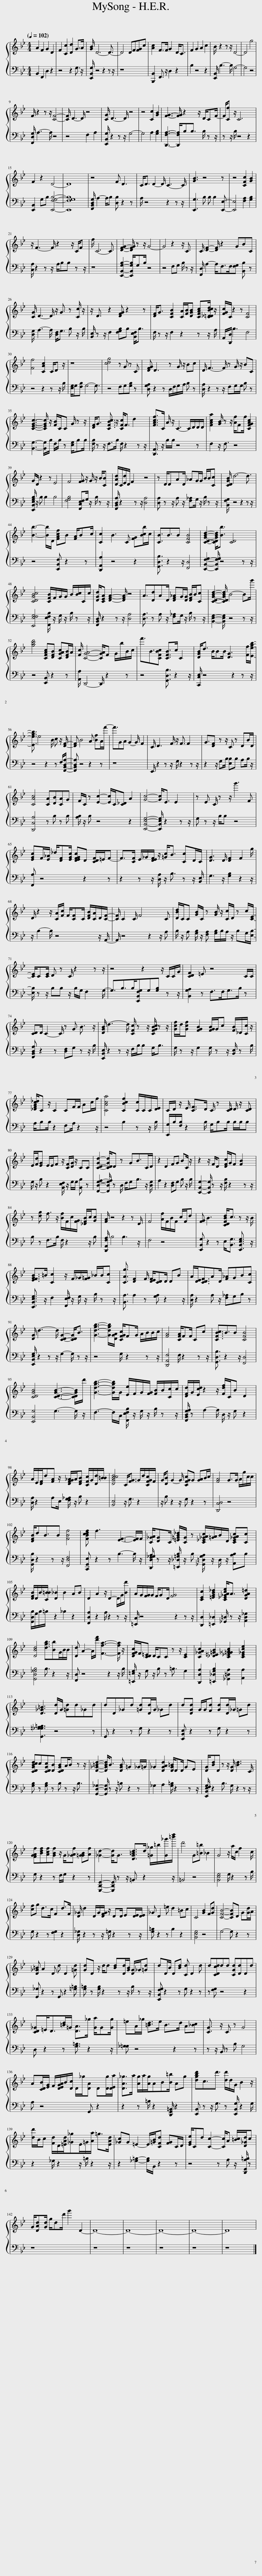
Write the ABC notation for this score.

X:1
%%score { 1 | 2 }
L:1/8
Q:1/4=102
M:4/4
I:linebreak $
K:Bb
V:1 treble
V:2 bass
V:1
 A2 F2 G2 D2 | F2 [Cc]2 [Dd]2 G>A | [GB]/ D6- D3/2- | D4 DF[FG]c | [Ac]2 F>F G2 D<C | %5
 F2 G2 A2 c2 | B/ z2 z z/ D4- | D4 g4 |$ F/ z2 z z/ [CF]4- | [CF]/ D3- D/ z4 | %10
 [CG]/ D3- D/ z4 | z4 [Cc]2 [GB]2 | [FG]3- [FG]/ z2 z/ D/CF/- | F/[Cf] z/ C6 |$ F2 z2 D4- | %15
 D8 | z4 F D3 | C<D D2- D/ C3- C/ | [GB]3 z4 z | z4 [CFc]2 [GB]2 |$ %20
 z/ F3- F/ z2 z/ C/F | f/ C6- C3/2 | [DFG]2- [DFG]/ z z/ G4- | G4 z2 z/ C3/2 | C/ [DF]2- [DF]/ z2 GBC |$ %25
 [CG]/ D3- D/ z/ G3/2 z [Cc]/ z/ | z/ D3/2 z2 [DFG] z2 z | [DF]<G [CFB]2 [CA]/[FB]/[DGB] [CFAc][C_D=DBcd]/ z/ | [FGc]/C/ z2 z [CF]4 |$ [Ff]4 [CAc]2 C/D z/ | %30
 z8 | [cdg]4 z G z C | [DFG] D3 z G/ z/ Bc | D/ F3- F/ z G/ z/ BC |$ [CEGc]3- [CEGc]/ z/ [FB]/C/C G/ z z/ | %35
 [DF]<G [CFBc]3/2 z/ [CFc]<F d2 | [FAcf]>C A/ z/ C3- C/D/D/D/ | [FAca]2 [GB]/ z z/ [Af]/Ff/ [CFGAc]2 |$ G/D/ z2 z E4 | F4 [FG] z/ G/ z/ B/[CB] | %40
 [DAd]/C/[Ed]/D/ F2 z4 | z D/DAD/ _AG/G/ B/B/[Cc] | [CDGB]/ d6- d3/2 |$ [Bb]3- [Bb]/D/ [FAcf]B [FA]/Bc/ | [Cc]2 B3 C [FG][Bcb]/c/ | %45
 [CB]3/2B3/2B [CFB]4 | [CDGBd]2- [CDGBd]<[Bb] [CD]4 |$ [CDGBc]4 [CFB]/F/G/G/ B/[Bc]/C/c/ | [DGd]/[CEA] [DFA]2- [DFA]/ z4 | A3/2[Dd]AD/ [DF_A]G/[DG]/ [DFB]/B/[Cc] | %50
 [CDGBd]2- [CDGBd]/ B4- Bg'/ |$ [gbd']4 [CFAc][DFB] [CGAc][DFB]/A/ | [Fc]/ [CGA]4- [CGA]/F G/b/B/c/ | f'3/2B3/2[CFBc] [CFB]>c C2 | [DGB]<d B/BB/ [DG]3 [Ff]/[Eegb]/- |$ %55
 [Eegb]3/2 e4 B/ c z/ [DF]/- | [DF] B4 A [Bf]A/f'/- | f'3/2GA G2- G/ F2 | C/ D3 F/ z/ F3/2 F2 | G3/2[DF] z z/ C z DB/D/ |$ %60
 [CAc]4 [CA][DB][CA]G | F/C/ z [Ec]2- [Ec]/C/[C_D] A2 | [Gc]4- [Gc]<E E2 | z E C/ z z/ g'3 F |$ [EGc]F/[E_A]/ _d/[DF][EGc]/ [DEFGc]D [CDF]/=E/F- | %65
 F>[CF] E/_G/[DEF]/ z/ [=Gc]<B [Cc]D/C/ | [DG]3 D/ [DF]2 F2 g/ |$ D/ z2 z/ [CA]/[Fc]/ F/[CF]C/ [DFB]/[CA]/D/[CF]/- | [CF]/ C2 C/ F4 C | [DBd]/C/C [GB]/C/ z [GB]/ z/ [Cc]/D/ z c/[CE]/- |$ %70
 [CE]/C[CE]/ D z C/ z2 z z/ | z4 z2 z/ C/C/G/ | [CDF]2 =E z4 C/C/ |$ [CD]D/ C2- C/ z G B3/2 z/ | [DGB]/ d3- d/ [CFc]/ z z/ [CFGBc]/ z z/ | %75
 [Gcf]/d/[Gcf] [FGB]2 [FGB]/G/c [FB]/_D/[Cc]/ z/ |$ [_DFAc_d]/C z/ C2 CF/F/ Ac/f/ | [CAca]4 [CBcf]2 [Cc]/C/C/[DE]/ | C/D/ z/ E/ [CF]>D C/ z [CD]/ D/ z/ [CD] |$ E/[Fd]/[EG] E/E/F z/ [CF]/[DG]/ z/ CC | %80
 [CDGd]2- [CDGd]/D z GB>CD/ | z2 D2 FG BC/ z/ | z2 z/ F/D [DFc]/G/F [FB]2 |$ z [dg] f3/2 z/ [Bf]/F/c/[FG]/ [_DFB]/c/[Gc] | [FA]/ z4 z2 z D/ | %85
 F4 [Af]/F/B/F/ c/F/d | [FG] B3 [CDFBd]<c z z/ B/ |$ [EFGB]>=B [Cc]2 z/ F/_G/[F=G]/ _B/B/[Cc] | [CAg]3/2 [DF]2 F/ [DEF]/[CD]D/ DB | A/[DE]<[CDF]AD/ [F_A]GB[Cc] |$ %90
 [DG]/ d3- d/ [CDG]2- [CDG]<B | [Gdgb]3- [Gdgb]/[DGA]/ [CFGc]/FG/ A/B/B/c/ | [FA]4 [CFA]/FF/ Cc | [CFBc]3/2B3/2B [CFB]4 |$ [CDGB]4 [CDGB]3- [CDGB]/d'/ | %95
 [Gdgb]3- [Gdgb]/G/ [Ee]/F/G/[FG]/ [FB]/B/[Cc]/c/ | [DFd]/G/[Ecd]/ z2 z/ [Fdf]/C/B D2 |$ A/E/[DF]/d[FA] z/ [DFG_A]/A/[DFB] [CFc]/G/[Dd]/[B=B]/ | [DGBcd]4 C<[FG] G/d/[CFGc]/F/ | G/[DB] G2- G/ [CFGc]G [GA]B/c/ | %100
 [FA]4 G>G A/g/c/c/ |$ [DFB]/dB3/2B [FBf]4 | [FBcdf] f3 [EF]3- [EF]/F/ | [C_GA]/[DG]C/ [=E=GB_d]/[CG]/ z [C_E_GAc]/[=GA]/B/D/ [CE_GAc][Cc] |$ [DFB]/D/B/[CB=B]/ [D_B]2 B2 AB | %105
 D2 A2 z/ D2- D/G/[Bd']/ | A/G/[FG]/G/ F/GD/ [FG]4 | [CEc]2 [=EGB_d]2 [C_E_GAce]<A [DGA=d]2 |$ [DBd]4 [dgb]3/2[Bb]G/B/B/ | [Dd] A2- A/[d'f']/ [Ffa]3- [Ffa]/ z/ | %110
 [DFGc]/F/[CD=E] D/CC z z/ [CE]2 | [C_GAc]2 [_D=E=GB]2 [C_E_G=GAc]2 [CE_Gce]2 |$ [D_G=B]3 [Dd]/G/ [=Gd]d_Gd | dD_Gd [=Gd][Dd]/G/ _Gd | d[DGd] G/G/[Fd] [Gd][Dd]/_G/ =Gd |$ %115
 [CDGBcd]c[CDGc][DB] [CDGB]A/B z z/ | [D_G=Bd]2- [DGBd]<B [DGB] =G2 _G/=G/ | _G2 [DGAd]2 [DG=B]/DD/ GE | [DG]/[Bd]D z z/ [DG]/ [Bd]3 C/ |$ [FGAf][Bdf][Acf][GBf] z/ G/[_GAf] [G=GB][Af] | %120
 [_Gd]2- [Gd]<G [DG=Bd]>d [=G_g]/=b/[G_g']/[=b'd'']/ | d'4 G[=B=b] _B2 | G4 z/ a/c/ f2 c/ |$ [cf]g d>c F2 d>F | [D_G]/ d2 D/G/[DFG]/ z/ DD/ E[DE]/[DE]/ | %125
 _G D2 =e d2 =Bc | C4 [GB]2 F[Gd] | [CFB]4- [CFB]D G[Gd]/A/ |$ [D_G=B] A2 D d D2 [=Gd] | [Gd]D z/ d/d [Bd][Dd]/[GB]/ [DG]/_G/[=Gd] | %130
 dD/B/ D[Bd] [Cd] D2 d | d[CDcd]dd [CGd][Dd]Dd |$ [CD_G]=E<D[=Bd]/=G/ [DA]>_g [Ga]/G[Gg]/ | =eA/_g/ [=Bd]>e B>d A[_Bc] | [CG]3/2 z/ C z G4 |$ %135
 A[CDB]/[EG]/ F/[DEGA]/B/[Dc]/ D/_g/[DA] D[Dg]/[DEa]/ | [DA_g]>a [Ag]/a/[Ag]/AB[B=b]/ Ag | [dgbd']c3/2d'3/2 [dd']/d/G/ B2 z/ |$ [dd']/B/c [Fd]/D/[=EAd]/[_G_g]E/=G/[Aa]/ =g>[EAd] | [_Gc]G =E2- E/[=GB]/[CFd] [FG]C/D/ | %140
 [EGe]/Cd [Cc]2- [Cc]/A [=Bc]/[D_Gd]/c |$ G/[DAd][Gd]/ g/dd'/ g'2 D2- | D8- | D8- | D8- | %145
 D8- | D8 | %147
V:2
 B,,2 F,,2 D,2 z2 | z4 z2 G,3/2 z/ | [E,,B,,G,]/ z4 z2 z z/ | z8 | [B,,,B,,]2 F,,3/2 z/ D,2 z2 | %5
 B,2 z4 z2 | [E,,B,,]/ B,3- B,/ G,4- | G,4 z4 |$ [F,,D,G,]/ A,3- A,/ z4 | z4 F,2 A,2 | %10
 [E,,B,,G,]/ z2 z z/ G,4- | G,4 A,2 [G,B,]2 | [D,,F,A,]3- [D,,F,A,]/B,B,3/2 B,/ z z/ | z z/ B,/ z4 z2 |$ [E,,B,,]2 G,B, [E,,F,G,B,]4- | %15
 [E,,F,G,B,]8 | [F,,B,,D,G,]/ A,2- A,/B, [D,B,] z2 z | A,/ z4 z2 z z/ | [E,,G,]3 B, B, B,2 [E,,E,]- | [E,,E,]4 [F,A,]2 [G,B,]2 |$ %20
 [C,A,]/ z2 z z/ A,/B,B, z z/ | z8 | [E,,B,,G,B,]2- [E,,B,,G,B,]/G,B,/ z4 | z4 F,G, B,/ z z/ | [F,,D,]/ A,2- A,<F,F,/[F,G,] [B,,B,] z |$ %25
 [D,G,]/ A,3- A,/ [D,F,]<G, B, z/ B,/ | [B,,E,]/ z z/ F,2 [F,G,B,]B, [B,,E,F,]<B, | F,/ z z/ F,2 z2 z z/ A,/ | A,,/[D,,D,]/ B,3 F,4 |$ z4 z2 z z/ B,/ | %30
 [E,G,]/G,[F,B,] G,4- G,3/2 | z4 F,G,[G,B,] z | [D,G,A,] z2 z D,/F,/G,/A,/ B, z | [D,A,]/ z2 z z/ F,G,/G,/ B, z |$ [B,,G,]3- [B,,G,]/B,/ F,/B,/ z [E,G,]/B,B,/ | %35
 [F,B,]/ z z/ F,>B, F,/ z2 z z/ | [D,,A,,]3/2 z/ B,/B,/ z4 z | F,2 z/ F,3/2 z4 |$ [E,,B,,E,G,B,]/ z/ B, B,2 B,4 | [F,G,B,]4 [F,,C,E,F,]G,/ z/ B,/ z z/ | %40
 [F,,B,,D,A,]/ z2 z z/ [D,A,]4 | [D,A,] z z/ A, z/ [F,_A,]G,/ z/ B,/ z z/ | [B,,F,G,]/ z4 z2 z z/ |$ z4 [E,,B,,F,] z2 z | [D,,A,,A,]2 z4 z2 | %45
 [G,,D,B,]3/2 z2 z/ [F,,D,]4 | [E,,B,,F,G,]2- [E,,B,,F,G,]/ z4 z z/ |$ [E,,E,F,G,]4 [F,,E,F,B,]/ z/ G,/ z/ B,/ z z/ | [F,,B,,D,]/ z2 z z/ [D,A,]4 | [D,A,]3/2 z A, z/ [F,_A,]G,/ z/ B,/ z z/ | %50
 [B,,E,G,]2- [B,,E,G,]/ z4 z z/ |$ z4 [E,,B,,] z2 z | [A,,A,]/ D,,4- D,,/ z2 z | z4 [G,,D,B,]3/2 z2 z/ | [C,,C,E,]/ z4 z2 z z/ |$ %55
 z4 z2 z F,/[F,,B,,D,A,]/- | [F,,B,,D,A,] z4 z2 z | z8 | E,,/ z2 z z/ G,/ z2 z z/ | z2 z/ G,B,/ [E,B,]B, A,B,/ z/ |$ %60
 [D,,C,A,]4 z B, z B, | [A,B,]/ z/ B, z4 z2 | [E,,B,,E,G,]4- [E,,B,,E,G,]/ z2 z z/ | G, z z/ B,/B, z4 |$ [F,,A,] z4 z2 z | %65
 z2 z z/ [D,A,]/ z/ B,3/2 z z/ [B,,E,]/ | G,3 z/ [G,B,]2 z2 z/ |$ z/ B,2- B,/ z4 z/ A,,/- | A,,/ z4 z2 z/ A, | B,/ z/ A, [G,B,]/ z/ [F,A,] [G,B,]/B,/A,/ z/ B,G,/[E,B,]/- |$ %70
 [E,B,]/ z z/ B,B, z/ B,/G,/ F,2 G,/- | G,3/2B,>B,[E,,B,,F,G,]G,[G,B,] z z/ | [B,,G,A,]2 z F,>F,G,>B, z |$ [F,,B,,D,A,] z2 z [D,F,]G, z z/ B,/ | [E,,B,,E,]/ z2 z z/ F,/B,/B, G,<B, | %75
 G,/ z z/ G,2 G,/ z z/ [B,,E,]/ z B,/ |$ A,/B,B,/ z2 F,A,/ z2 z/ | z4 B,2 z z/ B,/ | [E,,G,]/B,/[F,B,]/ z2 B,/ G,/B,B,/ B,/B,/B, |$ G,/ z/ B, z2 [B,,E,F,]/ z/ G,/G,/ [B,,B,] z | %80
 [F,,D,G,A,]2- [F,,D,G,A,]/ z D,/ F,/G,B,3/2 z/ [D,G,]/ | A,2 z2 [D,F,]G, B, z/ B,/ | [E,,B,,G,]2- [E,,B,,G,]/ z z/ [F,B,]/ z2 z z/ |$ B, z F,>B, F,/ z2 z/ B, | [D,,A,,F,A,]/ B,4 B,3 z/ | %85
 F,4 z4 | [E,,B,,G,] z2 z E,<[B,,G,] [E,,B,,E,G,]3/2 z/ |$ [E,,B,,E,G,]3/2 z/ F,2 [F,,E,F,]/ z/ G,/ z/ B,/ z z/ | [B,,A,]3/2 A,2 z [G,A,] z2 z/ | [D,A,]/ z2 A, z/ [F,_A,]G,B, z |$ %90
 [E,,B,,E,G,]/ z2 z z/ G,2- G,/ z z/ | z4 G,/ z2 z z/ | [D,,A,,F,]4 F,/ z2 z z/ | [G,,D,B,]3/2 z2 z/ [F,,D,]4 |$ [E,,B,,G,]4 G,3- G,/ z/ | %95
 F,3- F,/C,/ [F,,E,F,B,]/ z/ G,/ z/ B,/ z z/ | [F,,B,,D,G,A,]/ z A,2- A,/ D,/ z/ G, z2 |$ [D,A,]/ z2 A,E,/ [F,G,_A,]/ z/ B, z2 | [B,,E,]4 z/ G,3/2 z2 | z/ B, z2 z/ G, z2 z | %100
 [D,,C,D,]4 z4 |$ [G,,D,B,]/ z2 z z/ [F,,D,F,]4 | [C,,G,,E,] z2 z B,3- B,/ z/ | [D,,D,F,_G,A,]/ z z/ [=E,,_D,=G,B,]/ z/ B, [_G,,=D,G,A,]/ z/ D,/ z/ [A,,A,B,]B, |$ [G,,D,B,]/G,/B,/=B,/ z2 _B,2 z2 | %105
 [F,,D,A,]2 z2 A,/ z2 z z/ | [=E,,C,]/ z4 z2 z z/ | [D,,D,]2 [=E,,_D,]2 [_G,,=D,]/ z z/ [A,,D,_G,]2 |$ [G,,D,_G,B,]4 B,3/2 z2 z/ | [F,,D,] z4 z2 z/ B,/ | %110
 [=E,,=E,G,]/ z/ G, z/ B, z =B,3/2 G,2 | [D,,D,A,]2 [=E,,_D,G,B,]2 [_G,,=D,A,]2 [A,,A,]2 |$ [G,,_G,=G,A,=B,]3 z4 z | G,, z2 z G, z2 z | [E,,B,,E,] z2 z G, z2 z |$ %115
 [G,B,] z [G,B,] z B, z z/ B,3/2 | [G,,D,_G,]2- [G,,D,G,]/ z z/ =B, z2 z | _G,2 A,2 [G,=B,]/ z2 z z/ | [E,,B,,E,F,G,]/ z2 B,3/2 G,/ z2 z z/ |$ G, z2 z F,/G,/ z2 z | %120
 [G,,,D,,G,,]2- [G,,,D,,G,,]/ z z/ =B,,3/2 z2 z/ | =B,,4 z4 | [B,,E,G,]4 G,/ z2 z B,/ |$ G, z2 z [F,G,]2 z2 | [D,_G,]/ z2 z z/ =G,/ z2 z z/ | %125
 [G,=B,] z2 z B,2 z2 | [B,,E,G,]4 z4 | G,4- G, z2 z |$ [G,,_G,] z2 z G,, z2 [=G,=B,] | [G,=B,] z [G,B,]/ z2 z z/ B,/ z z/ | %130
 [E,,B,,F,G,] z2 z G, z2 z | z [F,G,] z4 z2 |$ D, z2 z [G,=B,]3/2 z2 z/ | [_G,=G,] z4 z2 z | z z/ B,,/ z B, G,4 |$ %135
 A, z4 G,, z2 | z2 z =B,/ z2 [D,,G,,=B,,]/ z2 | [E,,B,,] z z/ G,3/2 z [E,,B,,G,]/ z2 G,/ |$ z2 _G,/ z2 z/ =B,/ z2 z/ | z2 [_G,=B,]2- [G,B,]/B,,/ z2 z | %140
 z4 z A, z/ [D,,G,,A,=B,]/ z |$ z8 | z8 | z8 | z8 | %145
 z8 | z8 | %147
